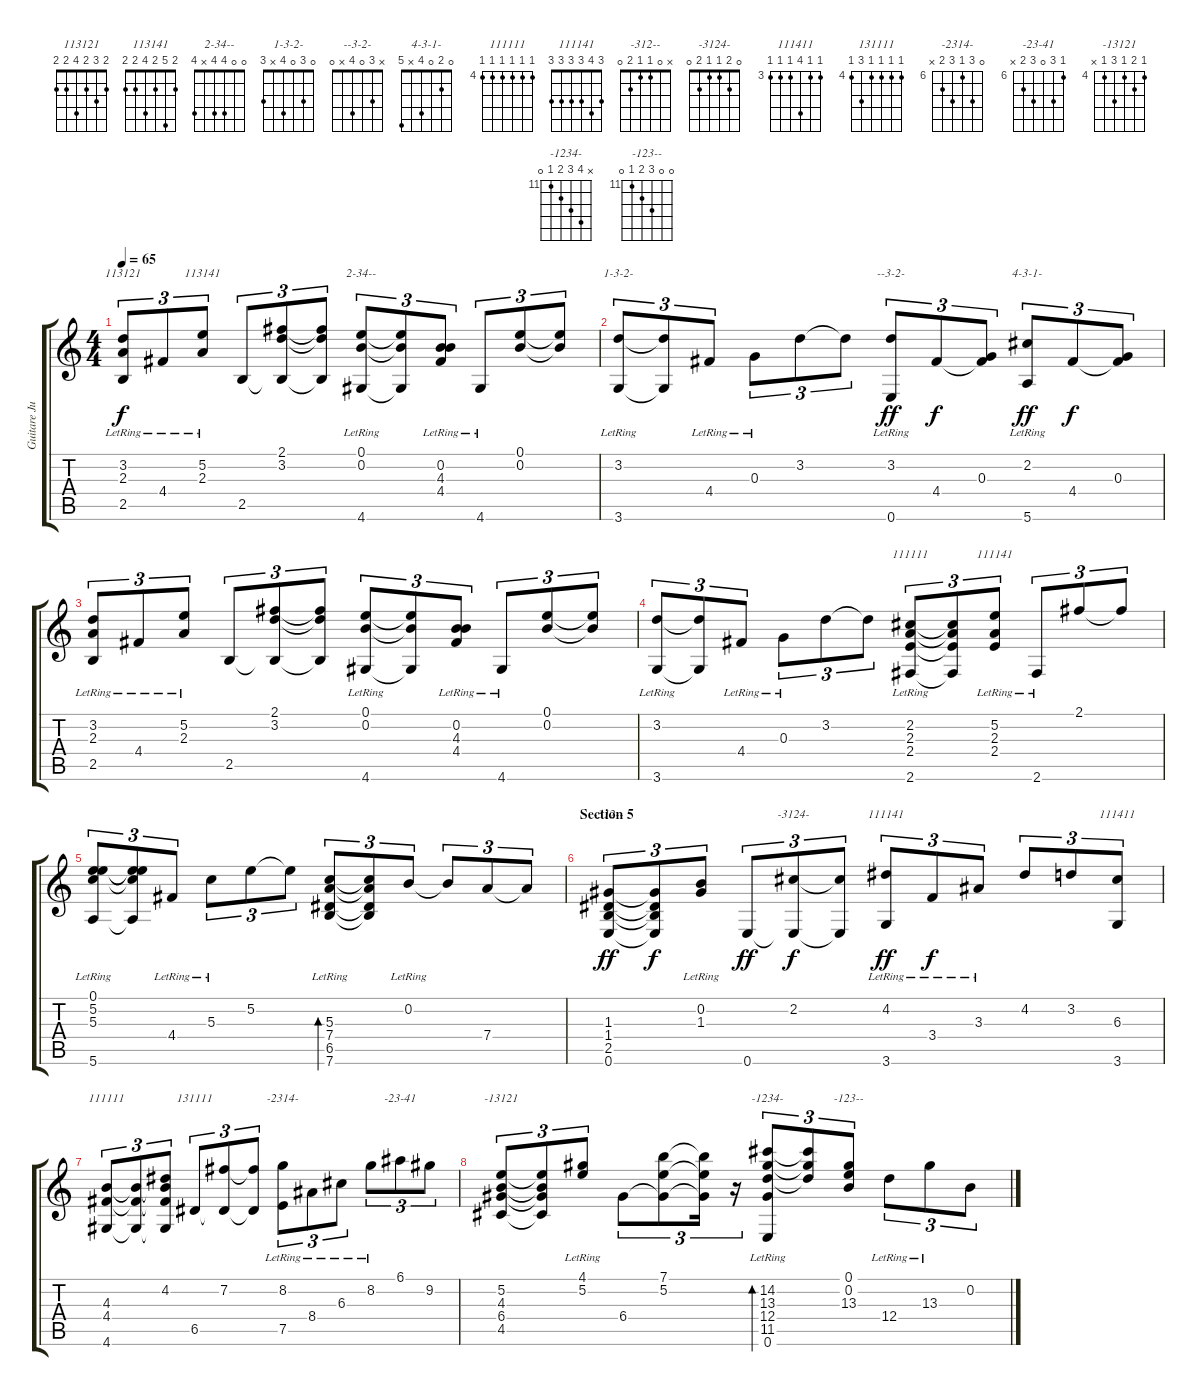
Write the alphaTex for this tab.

\track ("Guitare Juillet 2001" "Guitare Ju") {instrument acousticguitarnylon}
\staff {score tabs}
\tuning (E4 B3 G3 D3 A2 E2) {hide}
\chord ("113121" 2 3 2 4 2 2)
\chord ("113141" 2 5 2 4 2 2)
\chord ("2-34--" 0 0 4 4 x 4)
\chord ("1-3-2-" 0 3 0 4 x 3)
\chord ("--3-2-" x 3 0 4 x 0)
\chord ("4-3-1-" 0 2 0 4 x 5)
\chord ("111111" 2 2 2 2 2 2)
\chord ("111141" 2 5 2 2 2 2)
\chord ("-312--" x 0 1 1 2 0)
\chord ("-3124-" 0 2 1 1 2 0)
\chord ("111141" 3 4 3 3 3 3)
\chord ("111411" 3 3 6 3 3 3) {firstfret 3}
\chord ("111111" 4 4 4 4 4 4) {firstfret 4}
\chord ("131111" 4 4 4 4 6 4) {firstfret 4}
\chord ("-2314-" 0 8 6 8 7 x) {firstfret 6}
\chord ("-23-41" 6 8 0 8 7 x) {firstfret 6}
\chord ("-13121" 4 5 4 6 4 x) {firstfret 4}
\chord ("-1234-" x 14 13 12 11 0) {firstfret 11}
\chord ("-123--" 0 0 13 12 11 0) {firstfret 11}
\ts (4 4)
\tempo 65
\clef g2
\ks c
(3.2{lr} 2.3{lr} 2.5{lr}).8{tu (3 2) ch "113121" dy f} 4.4{lr}.8{tu (3 2)} (5.2{lr} 2.3{lr}).8{tu (3 2) ch "113141"} 2.5.8{tu (3 2)} (2.1 3.2 2.5{t}).8{tu (3 2)} (2.1{t} 3.2{t} 2.5{t}).8{tu (3 2)} (0.1{lr} 0.2{lr} 4.6{lr}).8{tu (3 2) ch "2-34--"} (0.1{t} 0.2{t} 4.6{t}).8{tu (3 2)} (0.2 4.3{lr} 4.4{lr}).8{tu (3 2)} 4.6{lr}.8{tu (3 2)} (0.1 0.2).8{tu (3 2)} (0.1{t} 0.2{t}).8{tu (3 2)} |
(3.2{lr} 3.6{lr}).8{tu (3 2) ch "1-3-2-"} (3.2{t} 3.6{t}).8{tu (3 2)} 4.4{lr}.8{tu (3 2)} 0.3{lr}.8{tu (3 2)} 3.2.8{tu (3 2)} 3.2{t}.8{tu (3 2)} (3.2{lr} 0.6{lr}).8{tu (3 2) ch "--3-2-" dy ff} 4.4.8{tu (3 2) dy f} (0.3 4.4{t}).8{tu (3 2)} (2.2{lr} 5.6{lr}).8{tu (3 2) ch "4-3-1-" dy ff} 4.4.8{tu (3 2) dy f} (0.3 4.4{t}).8{tu (3 2)} |
(3.2{lr} 2.3{lr} 2.5{lr}).8{tu (3 2)} 4.4{lr}.8{tu (3 2)} (5.2{lr} 2.3{lr}).8{tu (3 2)} 2.5.8{tu (3 2)} (2.1 3.2 2.5{t}).8{tu (3 2)} (2.1{t} 3.2{t} 2.5{t}).8{tu (3 2)} (0.1{lr} 0.2{lr} 4.6{lr}).8{tu (3 2)} (0.1{t} 0.2{t} 4.6{t}).8{tu (3 2)} (0.2 4.3{lr} 4.4{lr}).8{tu (3 2)} 4.6{lr}.8{tu (3 2)} (0.1 0.2).8{tu (3 2)} (0.1{t} 0.2{t}).8{tu (3 2)} |
(3.2{lr} 3.6{lr}).8{tu (3 2)} (3.2{t} 3.6{t}).8{tu (3 2)} 4.4{lr}.8{tu (3 2)} 0.3{lr}.8{tu (3 2)} 3.2.8{tu (3 2)} 3.2{t}.8{tu (3 2)} (2.2 2.3 2.4 2.6{lr}).8{tu (3 2) ch "111111"} (2.2{t} 2.3{t} 2.4{t} 2.6{t}).8{tu (3 2)} (5.2{lr} 2.3{lr} 2.4{lr}).8{tu (3 2) ch "111141"} 2.6{lr}.8{tu (3 2)} 2.1.8{tu (3 2)} 2.1{t}.8{tu (3 2)} |
(0.1{lr} 5.2{lr} 5.3{lr} 5.6{lr}).8{tu (3 2)} (0.1{t} 5.2{t} 5.3{t} 5.6{t}).8{tu (3 2)} 4.4{lr}.8{tu (3 2)} 5.3{lr}.8{tu (3 2)} 5.2.8{tu (3 2)} 5.2{t}.8{tu (3 2)} (5.3{lr} 7.4{lr} 6.5{lr} 7.6{lr}).8{tu (3 2) bd 120} (5.3{t} 7.4{t} 6.5{t} 7.6{t}).8{tu (3 2)} 0.2{lr}.8{tu (3 2)} 0.2{t}.8{tu (3 2)} 7.4.8{tu (3 2)} 7.4{t}.8{tu (3 2)} |
\section ("" "Section 5")
(1.3 1.4 2.5 0.6).8{tu (3 2) ch "-312--" dy ff} (1.3{t} 1.4{t} 2.5{t} 0.6{t}).8{tu (3 2) dy f} (0.2{lr} 1.3{lr}).8{tu (3 2)} 0.6.8{tu (3 2) dy ff} (2.2 0.6{t}).8{tu (3 2) ch "-3124-" dy f} (2.2{t} 0.6{t}).8{tu (3 2)} (4.2{lr} 3.6{lr}).8{tu (3 2) ch "111141" dy ff} 3.4{lr}.8{tu (3 2) dy f} 3.3{lr}.8{tu (3 2)} 4.2.8{tu (3 2)} 3.2.8{tu (3 2)} (6.3 3.6).8{tu (3 2) ch "111411"} |
(4.3 4.4 4.6).8{tu (3 2) ch "111111"} (4.3{t} 4.4{t} 4.6{t}).8{tu (3 2)} (4.2 4.3{t} 4.4{t} 4.6{t}).8{tu (3 2)} 6.5.8{tu (3 2) ch "131111"} (7.2 6.5{t}).8{tu (3 2)} (7.2{t} 6.5{t}).8{tu (3 2)} (8.2{lr} 7.5{lr}).8{tu (3 2) ch "-2314-"} 8.4{lr}.8{tu (3 2)} 6.3{lr}.8{tu (3 2)} 8.2{lr}.8{tu (3 2)} 6.1.8{tu (3 2) ch "-23-41"} 9.2.8{tu (3 2)} |
(5.2 4.3 6.4 4.5).8{tu (3 2) ch "-13121"} (5.2{t} 4.3{t} 6.4{t} 4.5{t}).8{tu (3 2)} (4.1{lr} 5.2{lr}).8{tu (3 2)} 6.4.8{tu (3 2)} (7.1 5.2 6.4{t}).8{tu (3 2)} (7.1{t} 5.2{t} 6.4{t}).16{tu (3 2)} r.16{tu (3 2)} (14.2 13.3 12.4{lr} 11.5{lr} 0.6{lr}).8{tu (3 2) bd 120 ch "-1234-"} (14.2{t} 13.3{t} 12.4{t}).8{tu (3 2)} (0.1 0.2 13.3).8{tu (3 2) ch "-123--"} 12.4{lr}.8{tu (3 2)} 13.3{lr}.8{tu (3 2)} 0.2.8{tu (3 2)}
